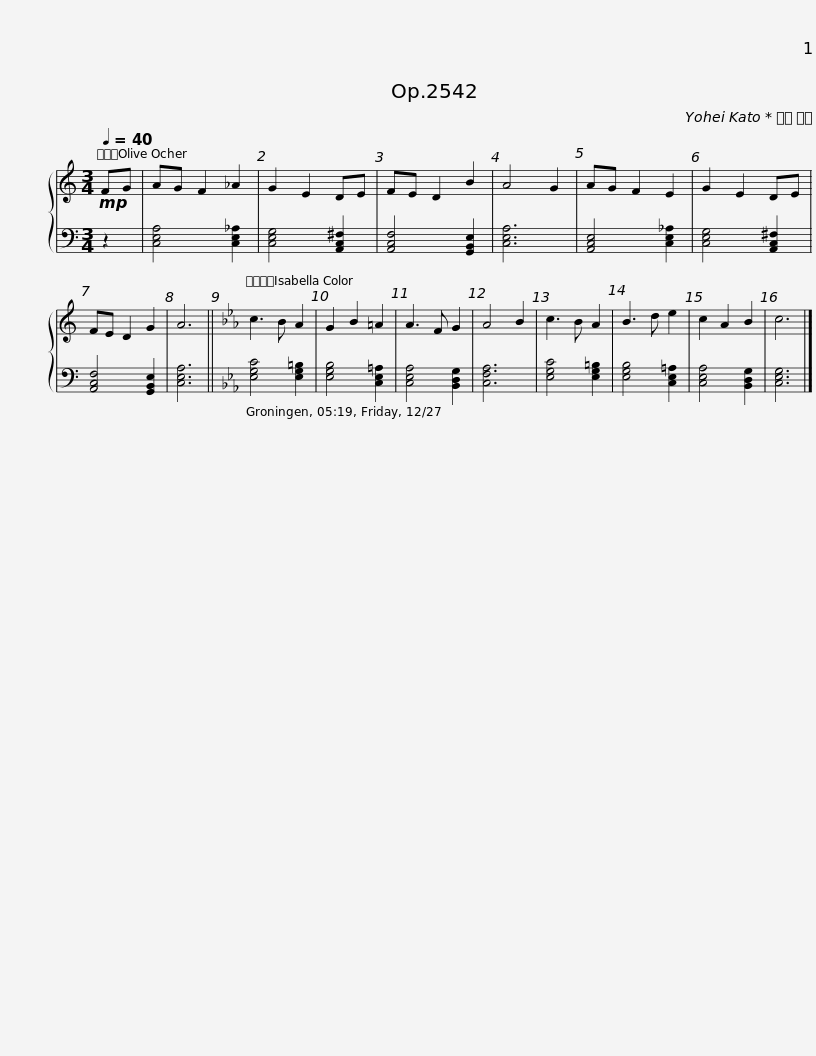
X:1
%%score { 1 | 2 }
L:1/8
Q:1/4=40
M:3/4
I:linebreak $
K:C
V:1 treble
V:2 bass
V:1
!mp! FG | AG F2 _A2 | G2 E2 DE | FE D2 B2 | A4 G2 | %5
 AG F2 E2 | G2 E2 DE | FE D2 G2 | A6 ||$[K:Eb] c3 B A2 | %10
 G2 B2 =A2 | A3 F G2 | A4 B2 | c3 B A2 | B3 d e2 | %15
 c2 A2 B2 | c6 |] %17
V:2
 z2 | [C,E,A,]4 [C,E,_A,]2 | [C,E,G,]4 [A,,C,^F,]2 | [A,,C,F,]4 [G,,B,,E,]2 | [C,E,A,]6 | %5
 [A,,C,E,]4 [C,E,_A,]2 | [C,E,G,]4 [A,,C,^F,]2 | [A,,C,F,]4 [G,,B,,E,]2 | [C,E,A,]6 ||$[K:Eb] [E,G,C]4 [E,G,=B,]2 | %10
 [E,G,B,]4 [C,E,=A,]2 | [C,E,A,]4 [B,,D,G,]2 | [C,F,A,]6 | [E,G,C]4 [E,G,=B,]2 | [E,G,B,]4 [C,E,=A,]2 | %15
 [C,E,A,]4 [B,,D,G,]2 | [C,E,G,]6 |] %17
